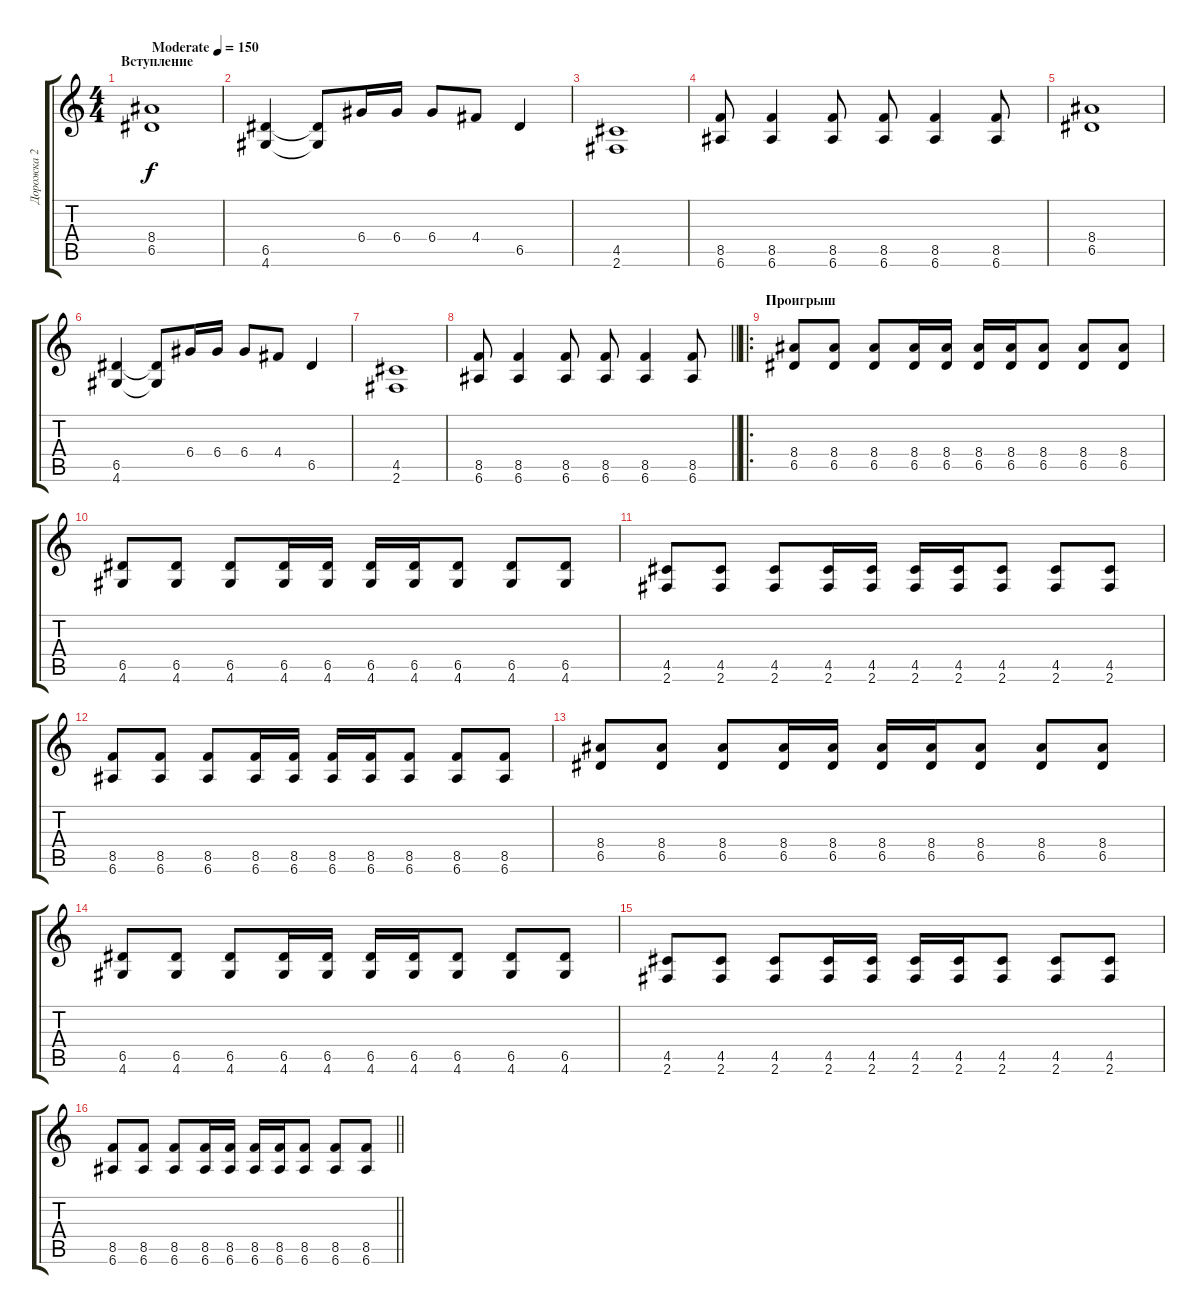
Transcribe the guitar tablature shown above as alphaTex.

\track ("Дорожка 2" "Дорожка 2") {instrument distortionguitar}
\staff {score tabs}
\tuning (E4 B3 G3 D3 A2 E2) {hide}
\ts (4 4)
\section ("" "Вступление")
\tempo (150 "Moderate")
\clef g2
\ks c
(8.4 6.5).1{dy f instrument distortionguitar} |
(6.5 4.6).4 (6.5{t} 4.6{t}).8 6.4.16 6.4.16 6.4.8 4.4.8 6.5.4 |
(4.5 2.6).1 |
(8.5 6.6).8 (8.5 6.6).4 (8.5 6.6).8 (8.5 6.6).8 (8.5 6.6).4 (8.5 6.6).8 |
(8.4 6.5).1 |
(6.5 4.6).4 (6.5{t} 4.6{t}).8 6.4.16 6.4.16 6.4.8 4.4.8 6.5.4 |
(4.5 2.6).1 |
\barLineRight lightlight
(8.5 6.6).8 (8.5 6.6).4 (8.5 6.6).8 (8.5 6.6).8 (8.5 6.6).4 (8.5 6.6).8 |
\ro
\section ("" "Проигрыш")
(8.4 6.5).8 (8.4 6.5).8 (8.4 6.5).8 (8.4 6.5).16 (8.4 6.5).16 (8.4 6.5).16 (8.4 6.5).16 (8.4 6.5).8 (8.4 6.5).8 (8.4 6.5).8 |
(6.5 4.6).8 (6.5 4.6).8 (6.5 4.6).8 (6.5 4.6).16 (6.5 4.6).16 (6.5 4.6).16 (6.5 4.6).16 (6.5 4.6).8 (6.5 4.6).8 (6.5 4.6).8 |
(4.5 2.6).8 (4.5 2.6).8 (4.5 2.6).8 (4.5 2.6).16 (4.5 2.6).16 (4.5 2.6).16 (4.5 2.6).16 (4.5 2.6).8 (4.5 2.6).8 (4.5 2.6).8 |
(8.5 6.6).8 (8.5 6.6).8 (8.5 6.6).8 (8.5 6.6).16 (8.5 6.6).16 (8.5 6.6).16 (8.5 6.6).16 (8.5 6.6).8 (8.5 6.6).8 (8.5 6.6).8 |
(8.4 6.5).8 (8.4 6.5).8 (8.4 6.5).8 (8.4 6.5).16 (8.4 6.5).16 (8.4 6.5).16 (8.4 6.5).16 (8.4 6.5).8 (8.4 6.5).8 (8.4 6.5).8 |
(6.5 4.6).8 (6.5 4.6).8 (6.5 4.6).8 (6.5 4.6).16 (6.5 4.6).16 (6.5 4.6).16 (6.5 4.6).16 (6.5 4.6).8 (6.5 4.6).8 (6.5 4.6).8 |
(4.5 2.6).8 (4.5 2.6).8 (4.5 2.6).8 (4.5 2.6).16 (4.5 2.6).16 (4.5 2.6).16 (4.5 2.6).16 (4.5 2.6).8 (4.5 2.6).8 (4.5 2.6).8 |
\barLineRight lightlight
(8.5 6.6).8 (8.5 6.6).8 (8.5 6.6).8 (8.5 6.6).16 (8.5 6.6).16 (8.5 6.6).16 (8.5 6.6).16 (8.5 6.6).8 (8.5 6.6).8 (8.5 6.6).8
